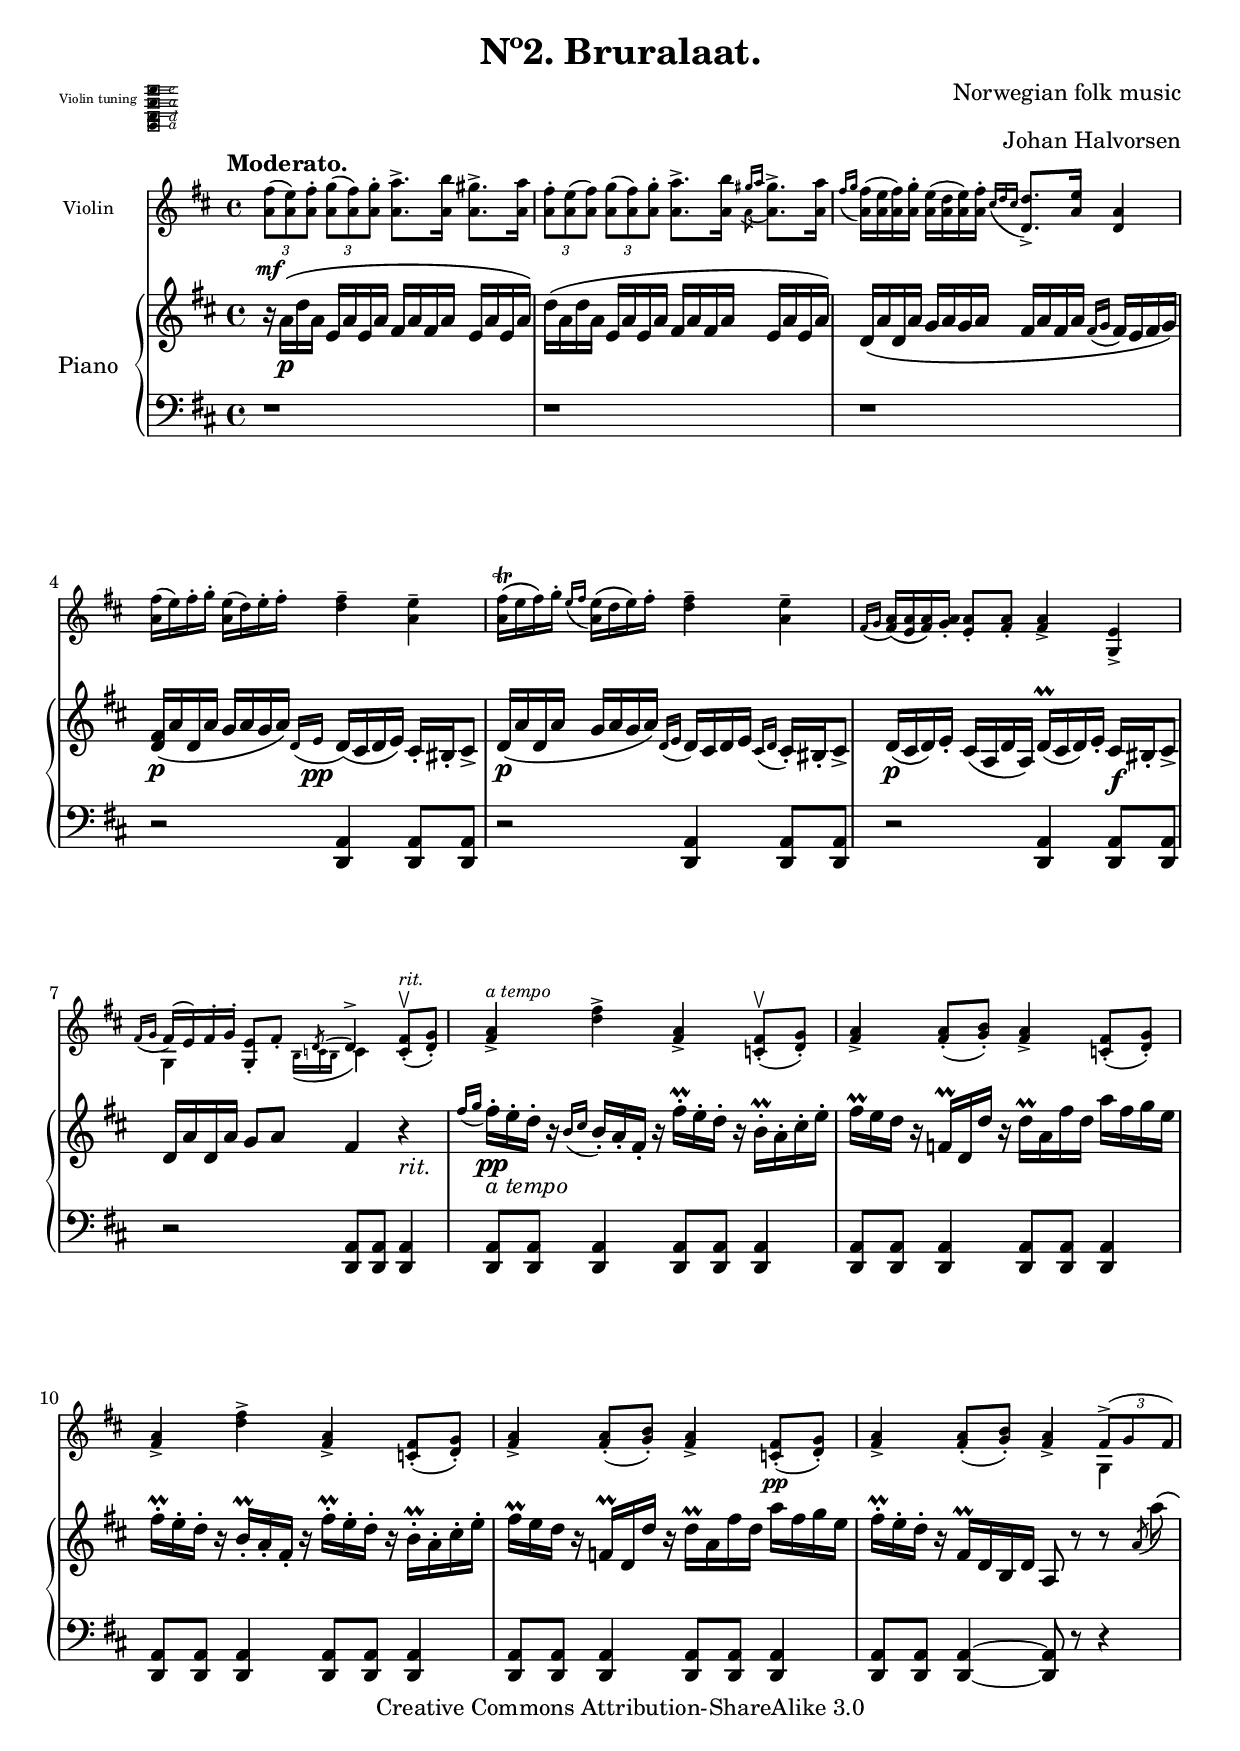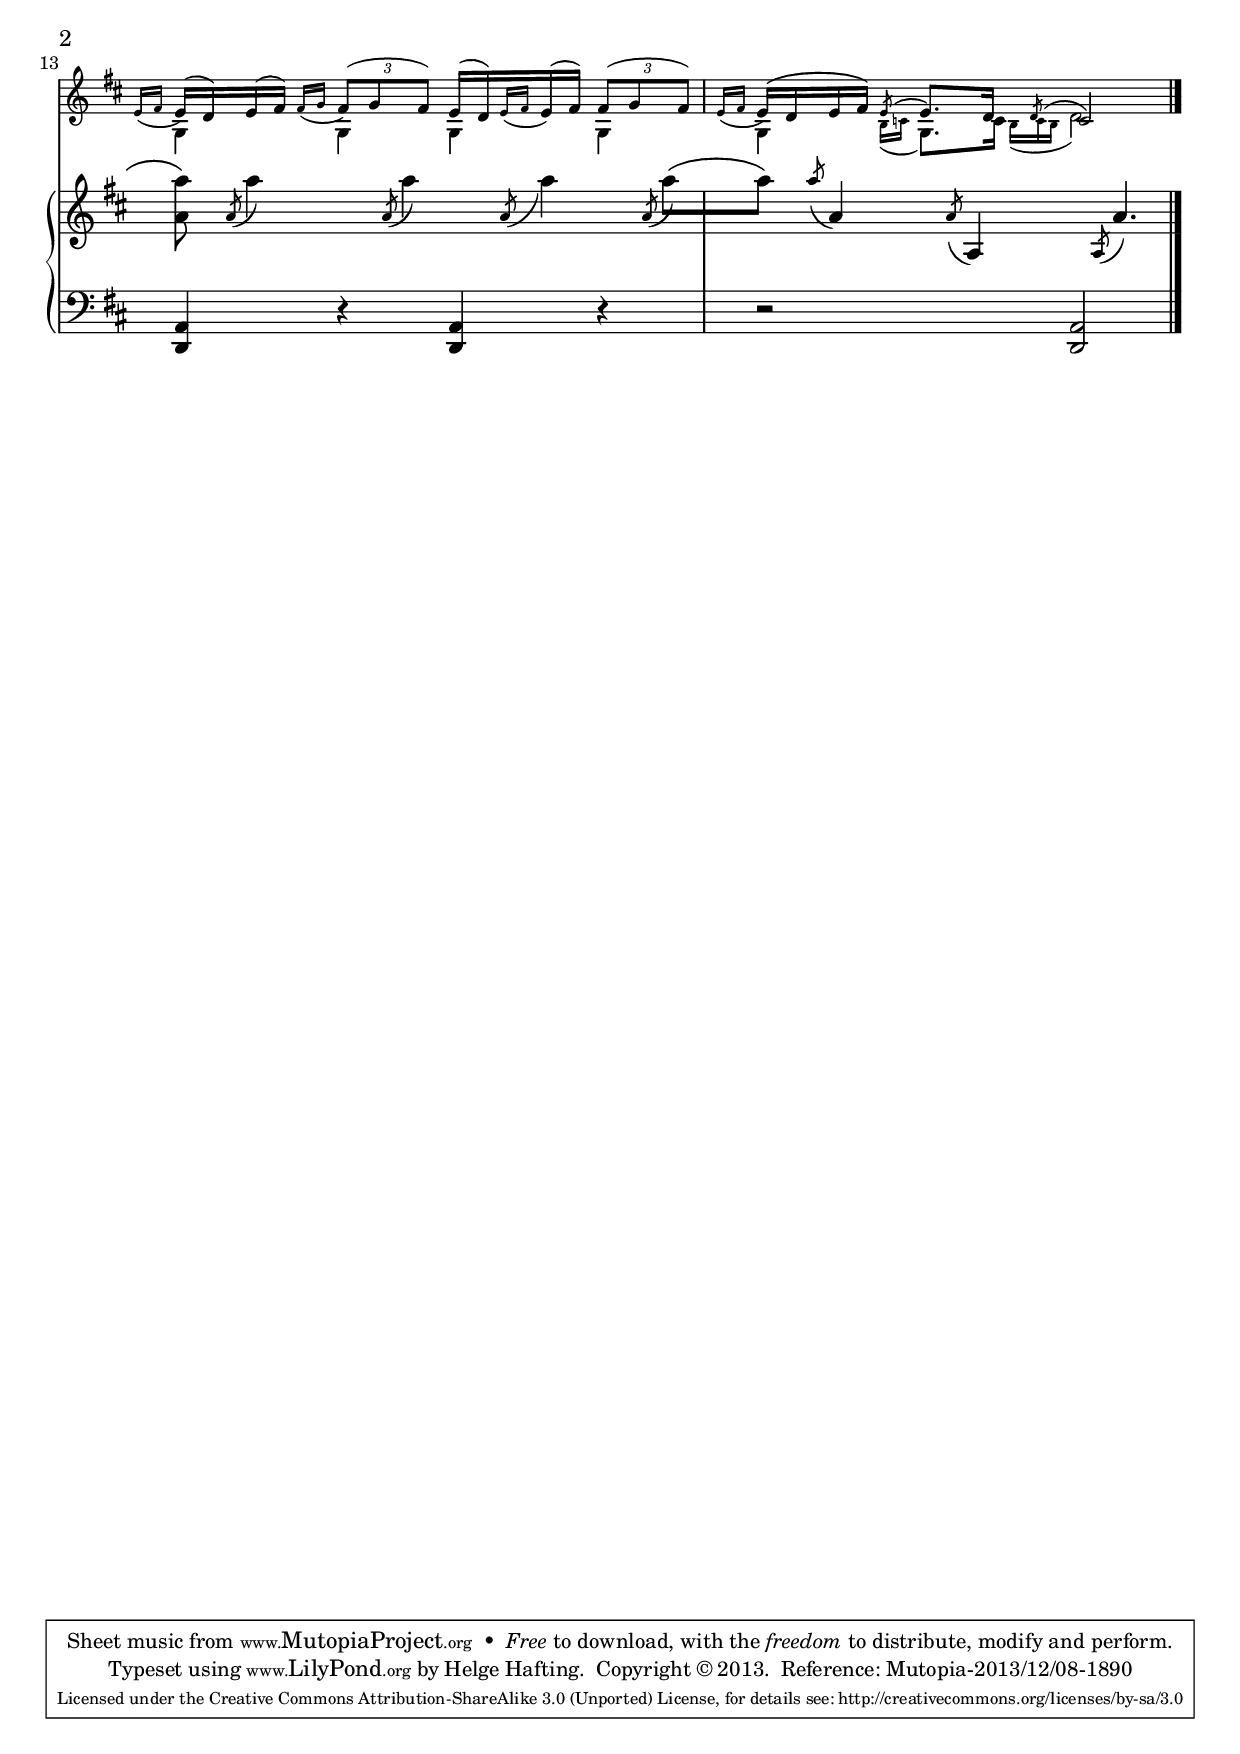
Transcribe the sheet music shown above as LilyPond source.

\version "2.16.1"

\header {
  arranger="Johan Halvorsen"
  composer="Norwegian folk music"
  title="Nº2. Bruralaat."
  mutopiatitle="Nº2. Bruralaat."
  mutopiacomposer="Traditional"
  %not set, no lyrics:
  %mutopiapoet=""
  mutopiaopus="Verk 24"
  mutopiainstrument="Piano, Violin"
  date="1895"
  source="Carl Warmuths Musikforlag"
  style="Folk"
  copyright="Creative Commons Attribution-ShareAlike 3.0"
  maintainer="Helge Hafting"
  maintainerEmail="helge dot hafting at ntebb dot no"
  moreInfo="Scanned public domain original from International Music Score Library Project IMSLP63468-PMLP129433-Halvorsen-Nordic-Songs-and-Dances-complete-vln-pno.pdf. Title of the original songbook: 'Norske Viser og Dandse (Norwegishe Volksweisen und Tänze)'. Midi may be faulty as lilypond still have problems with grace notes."
  %Hack to display the violin tuning. New use for the "poet" field, as there is no poet here.
  poet = \markup {
    \score {
      \new Staff \with {    
        fontSize = #-4
        \override StaffSymbol #'staff-space = #(magstep -4)
        \consists "Balloon_engraver"
        \override BalloonTextItem #'annotation-line = ##f
        \override BalloonTextItem #'annotation-balloon = ##f
        \remove "Time_signature_engraver"
        \remove "Clef_engraver"
        \override Stem #'stencil = ##f
      }
      {
        \set Staff.instrumentName = \markup {
          \smaller \column { "Violin tuning" %\line { "tuning" }
          }
        }
        <a-\balloonText #'(1 . 0) \markup { \italic "a" } 
         d'-\balloonText #'(1 . 0) \markup { \italic "d" } 
         a'-\balloonText #'(1 . 0) \markup { \italic "a" } 
         e''-\balloonText #'(1 . 0) \markup { \italic "e" } >4 
      }
      \layout{}
    } %score
  } %markup

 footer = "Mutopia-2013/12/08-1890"
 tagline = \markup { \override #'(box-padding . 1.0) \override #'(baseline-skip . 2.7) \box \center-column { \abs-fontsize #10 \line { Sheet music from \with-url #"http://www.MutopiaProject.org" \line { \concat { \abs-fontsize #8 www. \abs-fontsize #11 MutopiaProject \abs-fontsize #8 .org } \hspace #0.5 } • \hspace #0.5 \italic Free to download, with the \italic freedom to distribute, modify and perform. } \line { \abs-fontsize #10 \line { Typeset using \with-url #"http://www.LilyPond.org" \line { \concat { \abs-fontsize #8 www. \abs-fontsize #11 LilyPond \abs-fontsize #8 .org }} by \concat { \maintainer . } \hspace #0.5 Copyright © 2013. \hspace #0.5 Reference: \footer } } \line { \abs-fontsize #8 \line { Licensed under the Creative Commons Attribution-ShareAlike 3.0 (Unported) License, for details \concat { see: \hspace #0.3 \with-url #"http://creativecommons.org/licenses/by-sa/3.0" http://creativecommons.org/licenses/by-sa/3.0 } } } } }
}

%Override forcing grace slurs to go down. Prettier in this piece.
startAppoggiaturaMusic = {
  \once\override Slur #'direction = #DOWN
  <>\startGraceSlur
}

%Suggested fix for "programming error: Going back in MIDI time.":
%make notes 2 times shorter than they look:
%\acciaccatura { \scaleDurations #' (1 . 2) { c'8[ d' e' f' g'] } }
%Except it doesn't help all that much - it reduces the warnings from
%17 to 15. Dropping "articulate" solves everything. Problem in articulate.ly ?
%Another problem - lilypond does not indicate where the problem is, there
%is no line number in these error messages.


violin= \relative a'{
  \times 2/3 {<a fis'>8(\mf <a e'>) <a fis'>-.} \times 2/3 {<a g'>( <a fis'>) <a g'>-.} <a a'>8.-> <a b'>16 <a gis'>8.-> <a a'>16 
  \times 2/3 {<a fis'>8-. <a e'>( <a fis'>)} \times 2/3 {<a g'>( <a fis'>) <a g'>-.} <a a'>8.-> <a b'>16 <<  {\grace { gis'16[ a]} } \\ {\acciaccatura { a,8} }>> <a gis'>8.-> <a a'>16
  \appoggiatura { { fis'[ g] }} <a, fis'>( <a e'> <a fis'>) <a g'>-. <a e'>( <a d> <a e'>) <a fis'>-. \appoggiatura { \scaleDurations #' (1 . 2) {cis[ d cis]} } <d, d'>8.-> <a' e'>16 <a d,>4 
  <a fis'>16( e') fis-. g-. <a, e'>( d) e-. fis-. <d fis>4-- <a e'>--
  <a fis'>16\(\trill e' fis\) g-. \appoggiatura { e[ fis] } <a, e'>\( d e\) fis-. <d fis>4-- <a e'>-- 
  \appoggiatura { fis16[ g] } <fis a>\( <e a> <fis a>\) <g a>-. <e a>8-. <fis a>-. q4-> <e g,>-> 
  << {\appoggiatura { fis16[ g] }  fis^( e) fis-. g-.} \\ g,4 >> <e' g,>8-. fis-. << \acciaccatura d d4->\\ \stemDown \appoggiatura { b16[ c b] } c4  >> <c fis>8-.(\upbow^\markup{\italic rit.} <d g>-.)
  <fis a>4->^\markup{\italic "a tempo"} <d' fis>-> <fis, a>-> <c fis>8-.\upbow( <d g>-.)
  <fis a>4-> q8-.( <g b>-.) <fis a>4-> <c fis>8-.( <d g>-.)
  <fis a>4-> <d' fis>-> <fis, a>-> <c fis>8-.( <d g>-.)
  <fis a>4-> q8-.( <g b>-.) <fis a>4-> <c fis>8-.(\pp <d g>-.)
  <fis a>4-> q8-.( <g b>-.) <fis a>4-> << \times 2/3 { fis8->( g fis) } \\ g,4 >>
  << {\appoggiatura{e'16[ fis]} e( d) e( fis) \appoggiatura{ fis[ g] } \times 2/3 {fis8( g fis)} e16[( d) \appoggiatura{ e[ fis] } e( fis)] \times 2/3 {fis8( g fis)}} \\ {g,4 g g g} >> 
  << {\appoggiatura{ e'16[ fis] } e\( d e fis\) \acciaccatura e8 e8. d16 \acciaccatura d8 c2 } \\ {g4 \appoggiatura{ b16[ c]} g8. c16 \appoggiatura{ b16[ c b] } d2 }>>
}

pianoupper= \relative c'' {
  r16 a\(\p d a e a e a fis a fis a e a e a\)
  d\( a d a e a e a fis a fis a e a e a\)
  d,\( a' d, a' g a g a fis a fis a \appoggiatura { fis[ g] } fis e fis g\)
  <d fis>\p\( a' d, a' g a g a\) \appoggiatura { d,[ e]\pp } d\( cis d e\) cis-. bis-. cis8-> 
  d16\(\p a' d, a' g a g a\) \appoggiatura { d,[ e] } d cis d e \appoggiatura { cis[ d] } cis-. bis-. cis8-> 
  d16\p\( cis d\) e-. cis\( a d a\) d\(\prall cis d\) e-. cis\f bis-. cis8->
  d16 a' d, a' g8 a fis4 r_\markup{\italic rit.}
   \appoggiatura { fis'16[ g] }fis-.\pp_\markup{\italic "a tempo"} e-. d-. r \appoggiatura{ b[ cis] } b-. a-. fis-. r fis'-.\prall e-. d-. r b-.\prall a-. cis-. e-.
  fis16\prall e d r f,\prall d d' r d\prall a fis' d a' fis g e
  fis16\prall-. e-. d-. r b-.\prall a-. fis-. r fis'16\prall-. e-. d-. r b-.\prall a-. cis-. e-.
  fis16\prall e d r f,\prall d d' r d\prall a fis' d a' fis g e
  fis16\prall-. e-. d-. r fis,\prall d b d a8 r r \acciaccatura a' a'\(
  <a a,>\) \repeat unfold 3 {\acciaccatura a,8 a'4} \acciaccatura a,8 a'[\( 
  a]\)  \acciaccatura a a,4 \acciaccatura a8 a,4 \acciaccatura a8 a'4.
}

pianolower= \relative c, {
  r1
  r
  r
  \repeat unfold 3 {
    r2 <d a'>4 q8 q8
  }
  r2 <d a'>8 q q4
  \repeat unfold 4 {
    q8 q q4 q8 q q4
  }
  q8 q8 q4~ q8 r8 r4
  q r q r
  r2 q2
}

music = <<
  \time 4/4
  \new Staff = "violin" \with {
    %Slightly smaller staff, so it fits on letter paper
    %The original also had a smaller violin staff
    fontSize = #-2
    \override StaffSymbol #'staff-space = #(magstep -2)
    %Needed when using the slightly smaller staff:
    \override Beam #'auto-knee-gap = #4.5
  } { 
    \tempo "Moderato."
    \set Staff.instrumentName = #"Violin"
    \set Staff.midiInstrument = #"violin"
    \clef treble
    \key d \major
    \violin
  }
  \new PianoStaff  <<
    \set PianoStaff.instrumentName = #"Piano"
    \set PianoStaff.midiInstrument = #"acoustic grand"
    \new Staff = "upper" {
      \clef treble
      \key d \major 
      \pianoupper
    }
    \new Staff = "lower" {
      \clef bass
      \key d \major
      \pianolower \bar "|."
    } 
  >>
>>

%pdf output
\score { 
  \music
  \layout{
    \context {
      \Score
      \override SpacingSpanner
      %This override fits the song on one A4-page, like the original
      #'common-shortest-duration = #(ly:make-moment 1 8)
      \override SpacingSpanner #'uniform-stretching = ##t        
    }  
  }
}

\include "articulate.ly"

%midi output where repeats work
\score {
  \unfoldRepeats \articulate
  \music
  \midi{}
}
